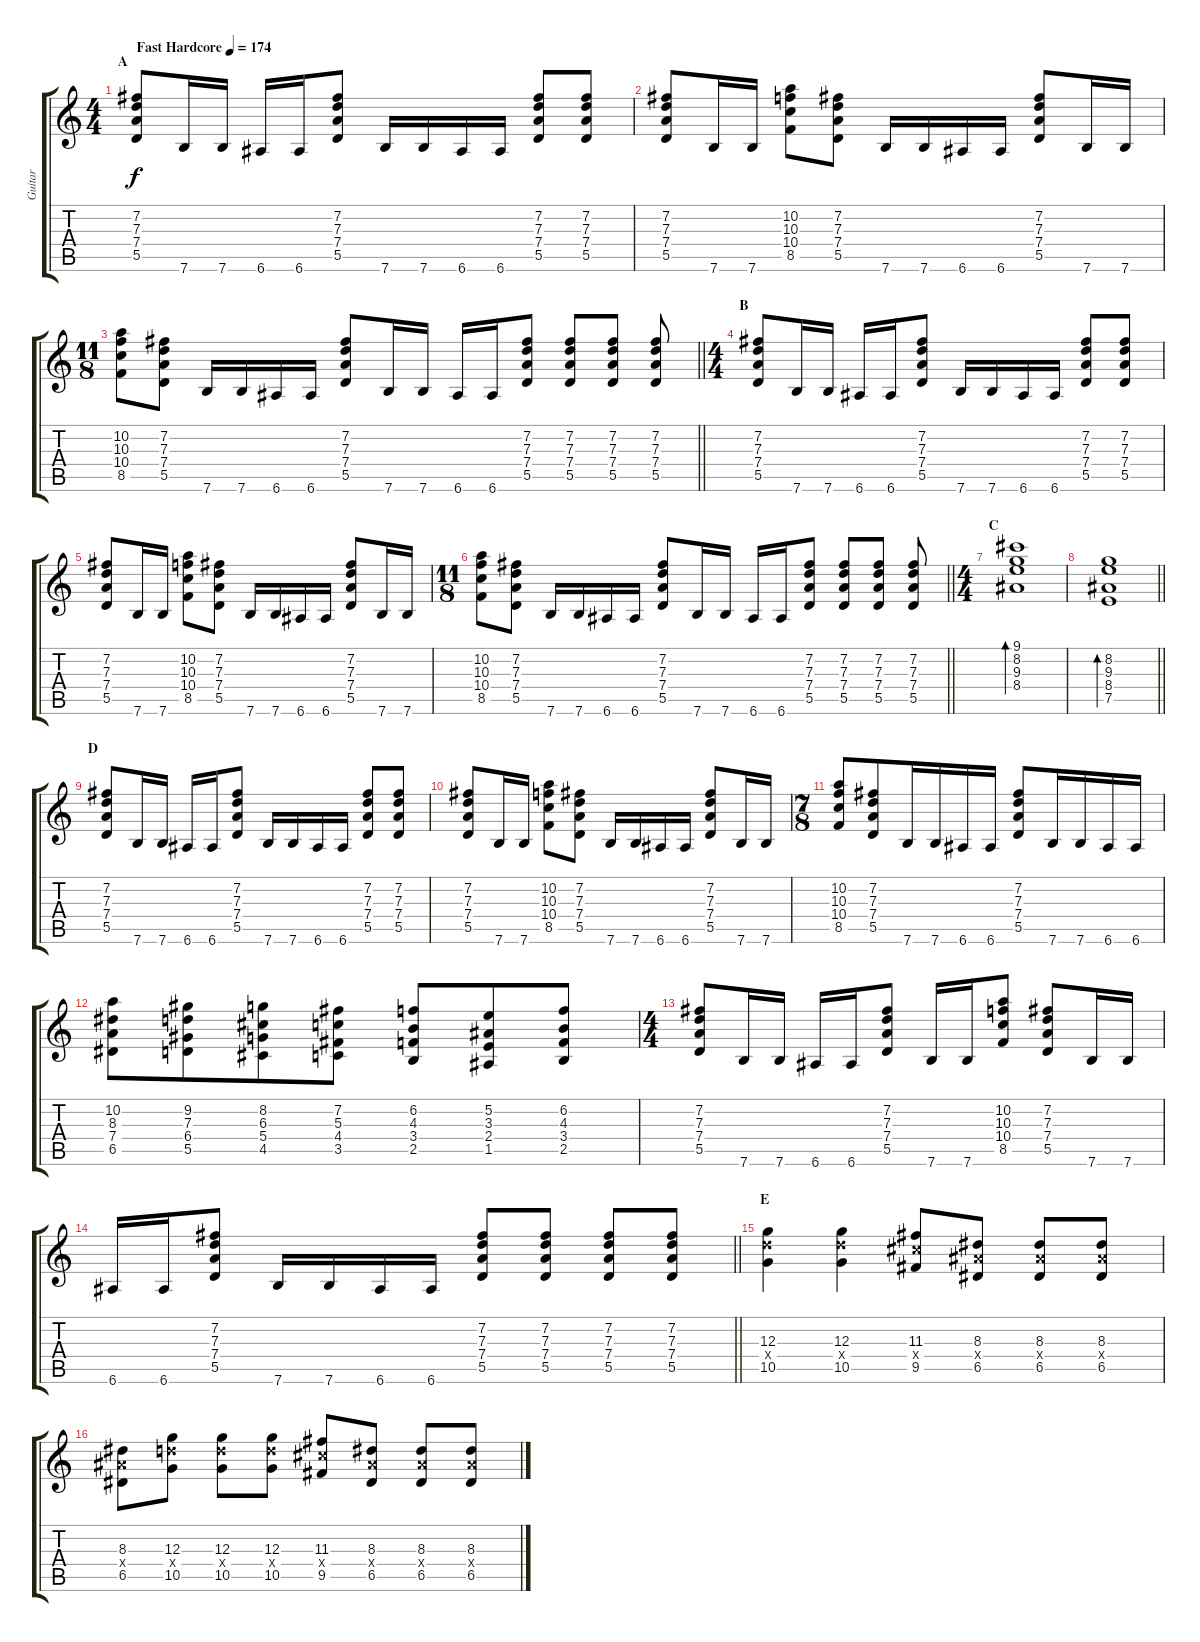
\track ("Guitar" "Guitar") {instrument distortionguitar}
\staff {score tabs}
\tuning (E4 B3 G3 D3 A2 E2) {hide}
\ts (4 4)
\section ("" "A")
\tempo (174 "Fast Hardcore")
\clef g2
\ks c
(7.2 7.3 7.4 5.5).8{dy f instrument distortionguitar} 7.6.16 7.6.16 6.6.16 6.6.16 (7.2 7.3 7.4 5.5).8 7.6.16 7.6.16 6.6.16 6.6.16 (7.2 7.3 7.4 5.5).8 (7.2 7.3 7.4 5.5).8 |
(7.2 7.3 7.4 5.5).8 7.6.16 7.6.16 (10.2 10.3 10.4 8.5).8 (7.2 7.3 7.4 5.5).8 7.6.16 7.6.16 6.6.16 6.6.16 (7.2 7.3 7.4 5.5).8 7.6.16 7.6.16 |
\ts (11 8)
\barLineRight lightlight
(10.2 10.3 10.4 8.5).8 (7.2 7.3 7.4 5.5).8 7.6.16 7.6.16 6.6.16 6.6.16 (7.2 7.3 7.4 5.5).8 7.6.16 7.6.16 6.6.16 6.6.16 (7.2 7.3 7.4 5.5).8 (7.2 7.3 7.4 5.5).8 (7.2 7.3 7.4 5.5).8 (7.2 7.3 7.4 5.5).8 |
\ts (4 4)
\section ("" "B")
(7.2 7.3 7.4 5.5).8{volume 6} 7.6.16 7.6.16 6.6.16 6.6.16 (7.2 7.3 7.4 5.5).8 7.6.16 7.6.16 6.6.16 6.6.16 (7.2 7.3 7.4 5.5).8 (7.2 7.3 7.4 5.5).8 |
(7.2 7.3 7.4 5.5).8 7.6.16 7.6.16 (10.2 10.3 10.4 8.5).8 (7.2 7.3 7.4 5.5).8 7.6.16 7.6.16 6.6.16 6.6.16 (7.2 7.3 7.4 5.5).8 7.6.16 7.6.16 |
\ts (11 8)
\barLineRight lightlight
(10.2 10.3 10.4 8.5).8 (7.2 7.3 7.4 5.5).8 7.6.16 7.6.16 6.6.16 6.6.16 (7.2 7.3 7.4 5.5).8 7.6.16 7.6.16 6.6.16 6.6.16 (7.2 7.3 7.4 5.5).8 (7.2 7.3 7.4 5.5).8 (7.2 7.3 7.4 5.5).8 (7.2 7.3 7.4 5.5).8 |
\ts (4 4)
\section ("" "C")
(9.1 8.2 9.3 8.4).1{bd 120 volume 11 instrument electricguitarjazz} |
\barLineRight lightlight
(8.2 9.3 8.4 7.5).1{bd 120} |
\section ("" "D")
(7.2 7.3 7.4 5.5).8{volume 13 instrument distortionguitar} 7.6.16 7.6.16 6.6.16 6.6.16 (7.2 7.3 7.4 5.5).8 7.6.16 7.6.16 6.6.16 6.6.16 (7.2 7.3 7.4 5.5).8 (7.2 7.3 7.4 5.5).8 |
(7.2 7.3 7.4 5.5).8 7.6.16 7.6.16 (10.2 10.3 10.4 8.5).8 (7.2 7.3 7.4 5.5).8 7.6.16 7.6.16 6.6.16 6.6.16 (7.2 7.3 7.4 5.5).8 7.6.16 7.6.16 |
\ts (7 8)
(10.2 10.3 10.4 8.5).8 (7.2 7.3 7.4 5.5).8 7.6.16 7.6.16 6.6.16 6.6.16 (7.2 7.3 7.4 5.5).8 7.6.16 7.6.16 6.6.16 6.6.16 |
(10.2 8.3 7.4 6.5).8 (9.2 7.3 6.4 5.5).8 (8.2 6.3 5.4 4.5).8 (7.2 5.3 4.4 3.5).8 (6.2 4.3 3.4 2.5).8 (5.2 3.3 2.4 1.5).8 (6.2 4.3 3.4 2.5).8 |
\ts (4 4)
(7.2 7.3 7.4 5.5).8 7.6.16 7.6.16 6.6.16 6.6.16 (7.2 7.3 7.4 5.5).8 7.6.16 7.6.16 (10.2 10.3 10.4 8.5).8 (7.2 7.3 7.4 5.5).8 7.6.16 7.6.16 |
\barLineRight lightlight
6.6.16 6.6.16 (7.2 7.3 7.4 5.5).8 7.6.16 7.6.16 6.6.16 6.6.16 (7.2 7.3 7.4 5.5).8 (7.2 7.3 7.4 5.5).8 (7.2 7.3 7.4 5.5).8 (7.2 7.3 7.4 5.5).8 |
\section ("" "E")
(12.3 12.4{x} 10.5).4 (12.3 12.4{x} 10.5).4 (11.3 11.4{x} 9.5).8 (8.3 8.4{x} 6.5).8 (8.3 8.4{x} 6.5).8 (8.3 8.4{x} 6.5).8 |
(8.3 8.4{x} 6.5).8 (12.3 12.4{x} 10.5).8 (12.3 12.4{x} 10.5).8 (12.3 12.4{x} 10.5).8 (11.3 11.4{x} 9.5).8 (8.3 8.4{x} 6.5).8 (8.3 8.4{x} 6.5).8 (8.3 8.4{x} 6.5).8
